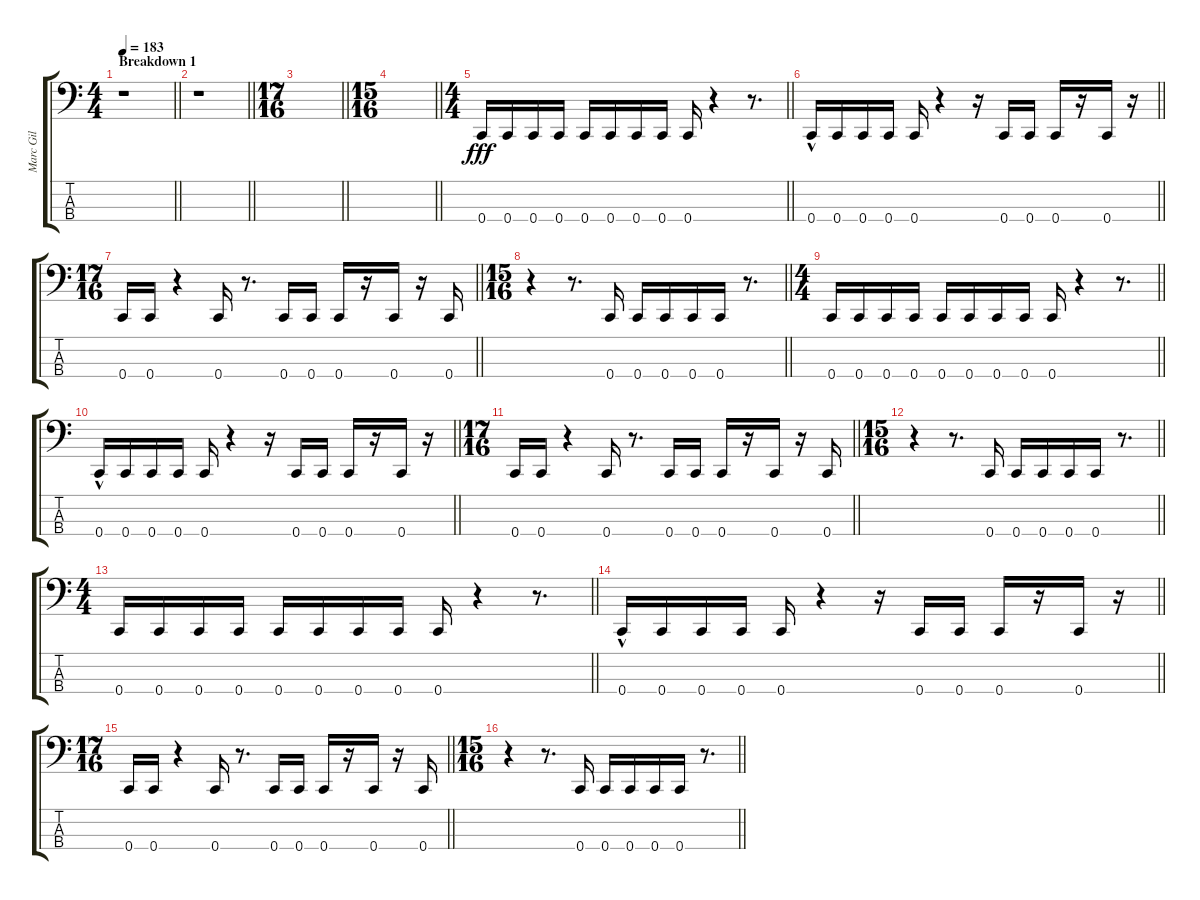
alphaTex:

\track ("Marc Gil" "Marc Gil") {instrument electricbassfinger}
\staff {score tabs}
\tuning (F2 C2 G1 C1) {hide}
\ts (4 4)
\section ("" "Breakdown 1")
\tempo 183
\clef f4
\barLineRight lightlight
\ks c
r.1{dy fff} |
\barLineRight lightlight
r.1 |
\ts (17 16)
\barLineRight lightlight
|
\ts (15 16)
\barLineRight lightlight
|
\ts (4 4)
\barLineRight lightlight
0.4.16 0.4.16 0.4.16 0.4.16 0.4.16 0.4.16 0.4.16 0.4.16 0.4.16 r.4 r.8{d} |
\barLineRight lightlight
0.4{hac}.16 0.4.16 0.4.16 0.4.16 0.4.16 r.4 r.16 0.4.16 0.4.16 0.4.16 r.16 0.4.16 r.16 |
\ts (17 16)
\barLineRight lightlight
0.4.16 0.4.16 r.4 0.4.16 r.8{d} 0.4.16 0.4.16 0.4.16 r.16 0.4.16 r.16 0.4.16 |
\ts (15 16)
\barLineRight lightlight
r.4 r.8{d} 0.4.16 0.4.16 0.4.16 0.4.16 0.4.16 r.8{d} |
\ts (4 4)
\barLineRight lightlight
0.4.16 0.4.16 0.4.16 0.4.16 0.4.16 0.4.16 0.4.16 0.4.16 0.4.16 r.4 r.8{d} |
\barLineRight lightlight
0.4{hac}.16 0.4.16 0.4.16 0.4.16 0.4.16 r.4 r.16 0.4.16 0.4.16 0.4.16 r.16 0.4.16 r.16 |
\ts (17 16)
\barLineRight lightlight
0.4.16 0.4.16 r.4 0.4.16 r.8{d} 0.4.16 0.4.16 0.4.16 r.16 0.4.16 r.16 0.4.16 |
\ts (15 16)
\barLineRight lightlight
r.4 r.8{d} 0.4.16 0.4.16 0.4.16 0.4.16 0.4.16 r.8{d} |
\ts (4 4)
\barLineRight lightlight
0.4.16 0.4.16 0.4.16 0.4.16 0.4.16 0.4.16 0.4.16 0.4.16 0.4.16 r.4 r.8{d} |
\barLineRight lightlight
0.4{hac}.16 0.4.16 0.4.16 0.4.16 0.4.16 r.4 r.16 0.4.16 0.4.16 0.4.16 r.16 0.4.16 r.16 |
\ts (17 16)
\barLineRight lightlight
0.4.16 0.4.16 r.4 0.4.16 r.8{d} 0.4.16 0.4.16 0.4.16 r.16 0.4.16 r.16 0.4.16 |
\ts (15 16)
\barLineRight lightlight
r.4 r.8{d} 0.4.16 0.4.16 0.4.16 0.4.16 0.4.16 r.8{d}
